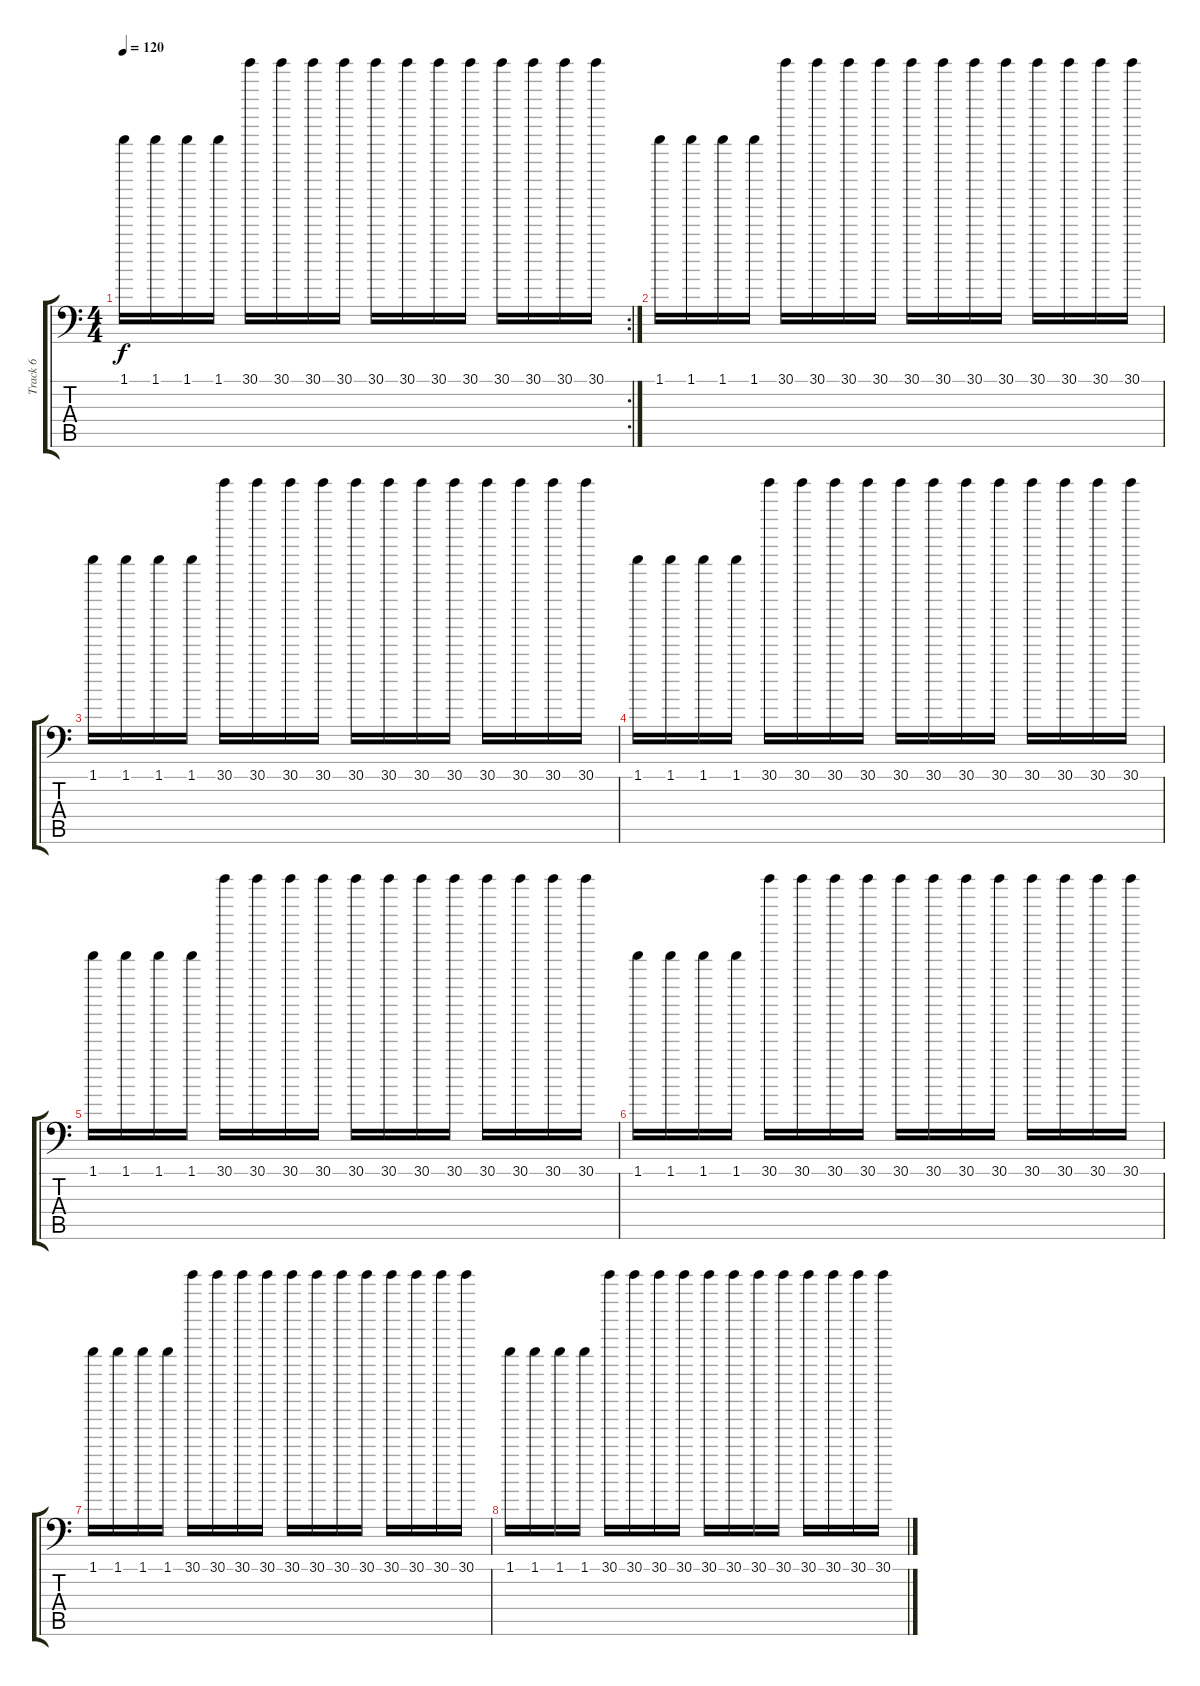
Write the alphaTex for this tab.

\track ("Track 6" "Track 6") {instrument accordion}
\staff {score tabs}
\tuning (B8 Eb4 Eb3 B2 Ab2 C-1) {hide}
\rc 2
\ts (4 4)
\tempo 120
\clef f4
\ks c
1.1.16{dy f} 1.1.16 1.1.16 1.1.16 30.1.16 30.1.16 30.1.16 30.1.16 30.1.16 30.1.16 30.1.16 30.1.16 30.1.16 30.1.16 30.1.16 30.1.16 |
1.1.16 1.1.16 1.1.16 1.1.16 30.1.16 30.1.16 30.1.16 30.1.16 30.1.16 30.1.16 30.1.16 30.1.16 30.1.16 30.1.16 30.1.16 30.1.16 |
1.1.16 1.1.16 1.1.16 1.1.16 30.1.16 30.1.16 30.1.16 30.1.16 30.1.16 30.1.16 30.1.16 30.1.16 30.1.16 30.1.16 30.1.16 30.1.16 |
1.1.16 1.1.16 1.1.16 1.1.16 30.1.16 30.1.16 30.1.16 30.1.16 30.1.16 30.1.16 30.1.16 30.1.16 30.1.16 30.1.16 30.1.16 30.1.16 |
1.1.16 1.1.16 1.1.16 1.1.16 30.1.16 30.1.16 30.1.16 30.1.16 30.1.16 30.1.16 30.1.16 30.1.16 30.1.16 30.1.16 30.1.16 30.1.16 |
1.1.16 1.1.16 1.1.16 1.1.16 30.1.16 30.1.16 30.1.16 30.1.16 30.1.16 30.1.16 30.1.16 30.1.16 30.1.16 30.1.16 30.1.16 30.1.16 |
1.1.16 1.1.16 1.1.16 1.1.16 30.1.16 30.1.16 30.1.16 30.1.16 30.1.16 30.1.16 30.1.16 30.1.16 30.1.16 30.1.16 30.1.16 30.1.16 |
1.1.16 1.1.16 1.1.16 1.1.16 30.1.16 30.1.16 30.1.16 30.1.16 30.1.16 30.1.16 30.1.16 30.1.16 30.1.16 30.1.16 30.1.16 30.1.16
